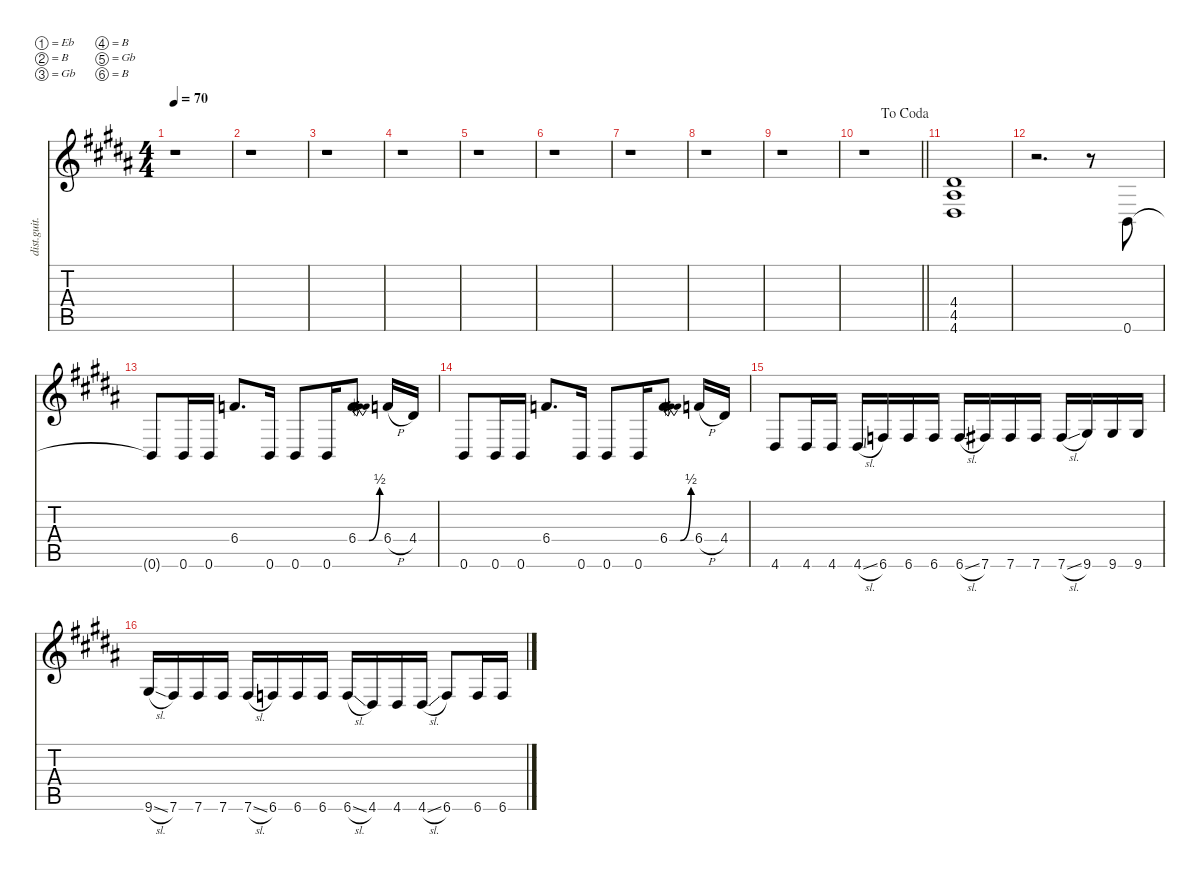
\defaultSystemsLayout 4
\hideDynamics
\bracketExtendMode nobrackets
\otherSystemsTrackNameOrientation horizontal
\track ("Guitar 2" "dist.guit.") {defaultSystemsLayout 8 instrument distortionguitar}
\staff {score tabs}
\tuning (Eb4 B3 Gb3 B2 Gb2 B1)
\ts (4 4)
\tempo 70
\clef g2
\ks b
r.1{dy f beam Down} |
r.1{beam Down} |
r.1{beam Down} |
r.1{beam Down} |
r.1{beam Down} |
r.1{beam Down} |
r.1{beam Down} |
r.1{beam Down} |
r.1{beam Down} |
\jump dacoda
\barLineRight lightlight
r.1{beam Down} |
(4.4{acc #} 4.5{acc #} 4.6{acc #}).1{beam Up} |
r.2{d beam Down} r.8{beam Down} 0.6{acc forcenatural}.8{beam Up} |
0.6{t acc forcenatural}.8{beam Up} 0.6{acc forcenatural}.16{beam Up} 0.6{acc forcenatural}.16{beam Up} 6.4{acc forcenatural}.8{d beam Up} 0.6{acc forcenatural}.16{beam Up} 0.6{acc forcenatural}.8{beam Up} 0.6{acc forcenatural}.16{beam Up} 6.4{be (bendrelease 0 0 30 2 45 2 15 0) acc forcenatural}.8{d beam Up} 6.4{h acc forcenatural}.16{beam Up} 4.4{acc #}.16{beam Up} |
0.6{acc forcenatural}.8{beam Up} 0.6{acc forcenatural}.16{beam Up} 0.6{acc forcenatural}.16{beam Up} 6.4{acc forcenatural}.8{d beam Up} 0.6{acc forcenatural}.16{beam Up} 0.6{acc forcenatural}.8{beam Up} 0.6{acc forcenatural}.16{beam Up} 6.4{be (bendrelease 0 0 30 2 45 2 15 0) acc forcenatural}.8{d beam Up} 6.4{h acc forcenatural}.16{beam Up} 4.4{acc #}.16{beam Up} |
4.6{acc #}.8{beam Up} 4.6{acc #}.16{beam Up} 4.6{acc #}.16{beam Up} 4.6{sl acc #}.16{beam Up} 6.6{acc forcenatural}.16{beam Up} 6.6{acc forcenatural}.16{beam Up} 6.6{acc forcenatural}.16{beam Up} 6.6{sl acc forcenatural}.16{beam Up} 7.6{acc #}.16{beam Up} 7.6{acc #}.16{beam Up} 7.6{acc #}.16{beam Up} 7.6{sl acc #}.16{beam Up} 9.6{acc #}.16{beam Up} 9.6{acc #}.16{beam Up} 9.6{acc #}.16{beam Up} |
9.6{sl acc #}.16{beam Up} 7.6{acc #}.16{beam Up} 7.6{acc #}.16{beam Up} 7.6{acc #}.16{beam Up} 7.6{sl acc #}.16{beam Up} 6.6{acc forcenatural}.16{beam Up} 6.6{acc forcenatural}.16{beam Up} 6.6{acc forcenatural}.16{beam Up} 6.6{sl acc forcenatural}.16{beam Up} 4.6{acc #}.16{beam Up} 4.6{acc #}.16{beam Up} 4.6{sl acc #}.16{beam Up} 6.6{acc forcenatural}.8{beam Up} 6.6{acc forcenatural}.16{beam Up} 6.6{acc forcenatural}.16{beam Up}
